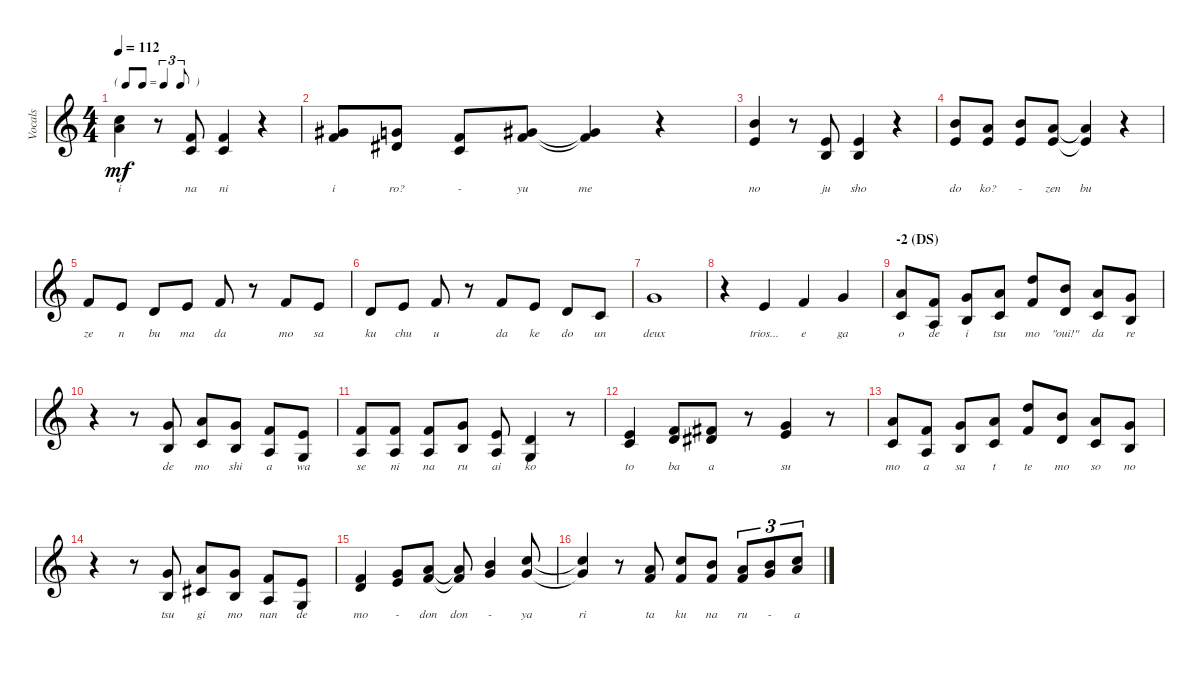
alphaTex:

\track ("Vocals" "Vocals") {instrument pad4choir}
\staff {score}
\tuning (E4 B3 G3 D3 A2 E2 B1) {hide}
\ts (4 4)
\tf triplet8th
\section ("" "")
\tempo 112
\clef g2
\ks c
(8.1 10.2).4{lyrics (0 "i") lyrics (1 "") lyrics (2 "") lyrics (3 "") lyrics (4 "") dy mf} r.8 (1.1 1.2).8{lyrics (0 "na") lyrics (1 "") lyrics (2 "") lyrics (3 "") lyrics (4 "")} (1.1 1.2).4{lyrics (0 "ni") lyrics (1 "") lyrics (2 "") lyrics (3 "") lyrics (4 "")} r.4 |
(4.1 6.2).8{lyrics (0 "i") lyrics (1 "") lyrics (2 "") lyrics (3 "") lyrics (4 "")} (3.1 4.2).8{lyrics (0 "ro?") lyrics (1 "") lyrics (2 "") lyrics (3 "") lyrics (4 "")} (1.1 1.2).8{lyrics (0 "-") lyrics (1 "") lyrics (2 "") lyrics (3 "") lyrics (4 "")} (1.1 9.2).8{lyrics (0 "yu") lyrics (1 "") lyrics (2 "") lyrics (3 "") lyrics (4 "")} (1.1{t} 9.2{t}).4{lyrics (0 "me") lyrics (1 "") lyrics (2 "") lyrics (3 "") lyrics (4 "")} r.4 |
(0.1 12.2).4{lyrics (0 "no") lyrics (1 "") lyrics (2 "") lyrics (3 "") lyrics (4 "")} r.8 (0.1 0.2).8{lyrics (0 "ju") lyrics (1 "") lyrics (2 "") lyrics (3 "") lyrics (4 "")} (0.1 0.2).4{lyrics (0 "sho") lyrics (1 "") lyrics (2 "") lyrics (3 "") lyrics (4 "")} r.4 |
(7.1 5.2).8{lyrics (0 "do") lyrics (1 "") lyrics (2 "") lyrics (3 "") lyrics (4 "")} (5.1 5.2).8{lyrics (0 "ko?") lyrics (1 "") lyrics (2 "") lyrics (3 "") lyrics (4 "")} (7.1 5.2).8{lyrics (0 "-") lyrics (1 "") lyrics (2 "") lyrics (3 "") lyrics (4 "")} (5.1 5.2).8{lyrics (0 "zen") lyrics (1 "") lyrics (2 "") lyrics (3 "") lyrics (4 "")} (5.1{t} 5.2{t}).4{lyrics (0 "bu") lyrics (1 "") lyrics (2 "") lyrics (3 "") lyrics (4 "")} r.4 |
1.1.8{lyrics (0 "ze") lyrics (1 "") lyrics (2 "") lyrics (3 "") lyrics (4 "")} 0.1.8{lyrics (0 "n") lyrics (1 "") lyrics (2 "") lyrics (3 "") lyrics (4 "")} 3.2.8{lyrics (0 "bu") lyrics (1 "") lyrics (2 "") lyrics (3 "") lyrics (4 "")} 0.1.8{lyrics (0 "ma") lyrics (1 "") lyrics (2 "") lyrics (3 "") lyrics (4 "")} 1.1.8{lyrics (0 "da") lyrics (1 "") lyrics (2 "") lyrics (3 "") lyrics (4 "")} r.8 1.1.8{lyrics (0 "mo") lyrics (1 "") lyrics (2 "") lyrics (3 "") lyrics (4 "")} 0.1.8{lyrics (0 "sa") lyrics (1 "") lyrics (2 "") lyrics (3 "") lyrics (4 "")} |
3.2.8{lyrics (0 "ku") lyrics (1 "") lyrics (2 "") lyrics (3 "") lyrics (4 "")} 0.1.8{lyrics (0 "chu") lyrics (1 "") lyrics (2 "") lyrics (3 "") lyrics (4 "")} 1.1.8{lyrics (0 "u") lyrics (1 "") lyrics (2 "") lyrics (3 "") lyrics (4 "")} r.8 1.1.8{lyrics (0 "da") lyrics (1 "") lyrics (2 "") lyrics (3 "") lyrics (4 "")} 0.1.8{lyrics (0 "ke") lyrics (1 "") lyrics (2 "") lyrics (3 "") lyrics (4 "")} 3.2.8{lyrics (0 "do") lyrics (1 "") lyrics (2 "") lyrics (3 "") lyrics (4 "")} 1.2.8{lyrics (0 "un") lyrics (1 "") lyrics (2 "") lyrics (3 "") lyrics (4 "")} |
3.1.1{lyrics (0 "deux") lyrics (1 "") lyrics (2 "") lyrics (3 "") lyrics (4 "")} |
r.4 0.1.4{lyrics (0 "trios...") lyrics (1 "") lyrics (2 "") lyrics (3 "") lyrics (4 "")} 1.1.4{lyrics (0 "e") lyrics (1 "") lyrics (2 "") lyrics (3 "") lyrics (4 "")} 3.1.4{lyrics (0 "ga") lyrics (1 "") lyrics (2 "") lyrics (3 "") lyrics (4 "")} |
\section ("" "-2 (DS)")
(5.1 1.2).8{lyrics (0 "o") lyrics (1 "") lyrics (2 "") lyrics (3 "") lyrics (4 "")} (1.1 2.3).8{lyrics (0 "de") lyrics (1 "") lyrics (2 "") lyrics (3 "") lyrics (4 "")} (3.1 0.2).8{lyrics (0 "i") lyrics (1 "") lyrics (2 "") lyrics (3 "") lyrics (4 "")} (5.1 1.2).8{lyrics (0 "tsu") lyrics (1 "") lyrics (2 "") lyrics (3 "") lyrics (4 "")} (10.1 6.2).8{lyrics (0 "mo") lyrics (1 "") lyrics (2 "") lyrics (3 "") lyrics (4 "")} (7.1 3.2).8{lyrics (0 "\"oui!\"") lyrics (1 "") lyrics (2 "") lyrics (3 "") lyrics (4 "")} (5.1 1.2).8{lyrics (0 "da") lyrics (1 "") lyrics (2 "") lyrics (3 "") lyrics (4 "")} (3.1 0.2).8{lyrics (0 "re") lyrics (1 "") lyrics (2 "") lyrics (3 "") lyrics (4 "")} |
r.4 r.8 (3.1 0.2).8{lyrics (0 "de") lyrics (1 "") lyrics (2 "") lyrics (3 "") lyrics (4 "")} (5.1 1.2).8{lyrics (0 "mo") lyrics (1 "") lyrics (2 "") lyrics (3 "") lyrics (4 "")} (3.1 0.2).8{lyrics (0 "shi") lyrics (1 "") lyrics (2 "") lyrics (3 "") lyrics (4 "")} (1.1 2.3).8{lyrics (0 "a") lyrics (1 "") lyrics (2 "") lyrics (3 "") lyrics (4 "")} (0.1 0.3).8{lyrics (0 "wa") lyrics (1 "") lyrics (2 "") lyrics (3 "") lyrics (4 "")} |
(1.1 2.3).8{lyrics (0 "se") lyrics (1 "") lyrics (2 "") lyrics (3 "") lyrics (4 "")} (1.1 2.3).8{lyrics (0 "ni") lyrics (1 "") lyrics (2 "") lyrics (3 "") lyrics (4 "")} (1.1 2.3).8{lyrics (0 "na") lyrics (1 "") lyrics (2 "") lyrics (3 "") lyrics (4 "")} (3.1 0.2).8{lyrics (0 "ru") lyrics (1 "") lyrics (2 "") lyrics (3 "") lyrics (4 "")} (0.1 2.3).8{lyrics (0 "ai") lyrics (1 "") lyrics (2 "") lyrics (3 "") lyrics (4 "")} (3.2 0.3).4{lyrics (0 "ko") lyrics (1 "") lyrics (2 "") lyrics (3 "") lyrics (4 "")} r.8 |
(0.1 1.2).4{lyrics (0 "to") lyrics (1 "") lyrics (2 "") lyrics (3 "") lyrics (4 "")} (1.1 3.2).8{lyrics (0 "ba") lyrics (1 "") lyrics (2 "") lyrics (3 "") lyrics (4 "")} (2.1 4.2).8{lyrics (0 "a") lyrics (1 "") lyrics (2 "") lyrics (3 "") lyrics (4 "")} r.8 (3.1 5.2).4{lyrics (0 "su") lyrics (1 "") lyrics (2 "") lyrics (3 "") lyrics (4 "")} r.8 |
(5.1 1.2).8{lyrics (0 "mo") lyrics (1 "") lyrics (2 "") lyrics (3 "") lyrics (4 "")} (1.1 2.3).8{lyrics (0 "a") lyrics (1 "") lyrics (2 "") lyrics (3 "") lyrics (4 "")} (3.1 0.2).8{lyrics (0 "sa") lyrics (1 "") lyrics (2 "") lyrics (3 "") lyrics (4 "")} (5.1 1.2).8{lyrics (0 "t") lyrics (1 "") lyrics (2 "") lyrics (3 "") lyrics (4 "")} (10.1 6.2).8{lyrics (0 "te") lyrics (1 "") lyrics (2 "") lyrics (3 "") lyrics (4 "")} (7.1 3.2).8{lyrics (0 "mo") lyrics (1 "") lyrics (2 "") lyrics (3 "") lyrics (4 "")} (5.1 1.2).8{lyrics (0 "so") lyrics (1 "") lyrics (2 "") lyrics (3 "") lyrics (4 "")} (3.1 0.2).8{lyrics (0 "no") lyrics (1 "") lyrics (2 "") lyrics (3 "") lyrics (4 "")} |
r.4 r.8 (3.1 0.2).8{lyrics (0 "tsu") lyrics (1 "") lyrics (2 "") lyrics (3 "") lyrics (4 "")} (5.1 2.2).8{lyrics (0 "gi") lyrics (1 "") lyrics (2 "") lyrics (3 "") lyrics (4 "")} (3.1 0.2).8{lyrics (0 "mo") lyrics (1 "") lyrics (2 "") lyrics (3 "") lyrics (4 "")} (1.1 2.3).8{lyrics (0 "nan") lyrics (1 "") lyrics (2 "") lyrics (3 "") lyrics (4 "")} (0.1 0.3).8{lyrics (0 "de") lyrics (1 "") lyrics (2 "") lyrics (3 "") lyrics (4 "")} |
(1.1 3.2).4{lyrics (0 "mo") lyrics (1 "") lyrics (2 "") lyrics (3 "") lyrics (4 "")} (0.1 8.2).8{lyrics (0 "-") lyrics (1 "") lyrics (2 "") lyrics (3 "") lyrics (4 "")} (5.1 6.2).8{lyrics (0 "don") lyrics (1 "") lyrics (2 "") lyrics (3 "") lyrics (4 "")} (5.1{t} 6.2{t}).8{lyrics (0 "don") lyrics (1 "") lyrics (2 "") lyrics (3 "") lyrics (4 "")} (3.1 12.2).4{lyrics (0 "-") lyrics (1 "") lyrics (2 "") lyrics (3 "") lyrics (4 "")} (3.1 13.2).8{lyrics (0 "ya") lyrics (1 "") lyrics (2 "") lyrics (3 "") lyrics (4 "")} |
(3.1{t} 13.2{t}).4{lyrics (0 "ri") lyrics (1 "") lyrics (2 "") lyrics (3 "") lyrics (4 "")} r.8 (5.1 6.2).8{lyrics (0 "ta") lyrics (1 "") lyrics (2 "") lyrics (3 "") lyrics (4 "")} (1.1 13.2).8{lyrics (0 "ku") lyrics (1 "") lyrics (2 "") lyrics (3 "") lyrics (4 "")} (1.1 12.2).8{lyrics (0 "na") lyrics (1 "") lyrics (2 "") lyrics (3 "") lyrics (4 "")} (5.1 6.2).8{tu (3 2) lyrics (0 "ru") lyrics (1 "") lyrics (2 "") lyrics (3 "") lyrics (4 "")} (7.1 8.2).8{tu (3 2) lyrics (0 "-") lyrics (1 "") lyrics (2 "") lyrics (3 "") lyrics (4 "")} (8.1 10.2).8{tu (3 2) lyrics (0 "a") lyrics (1 "") lyrics (2 "") lyrics (3 "") lyrics (4 "")}
